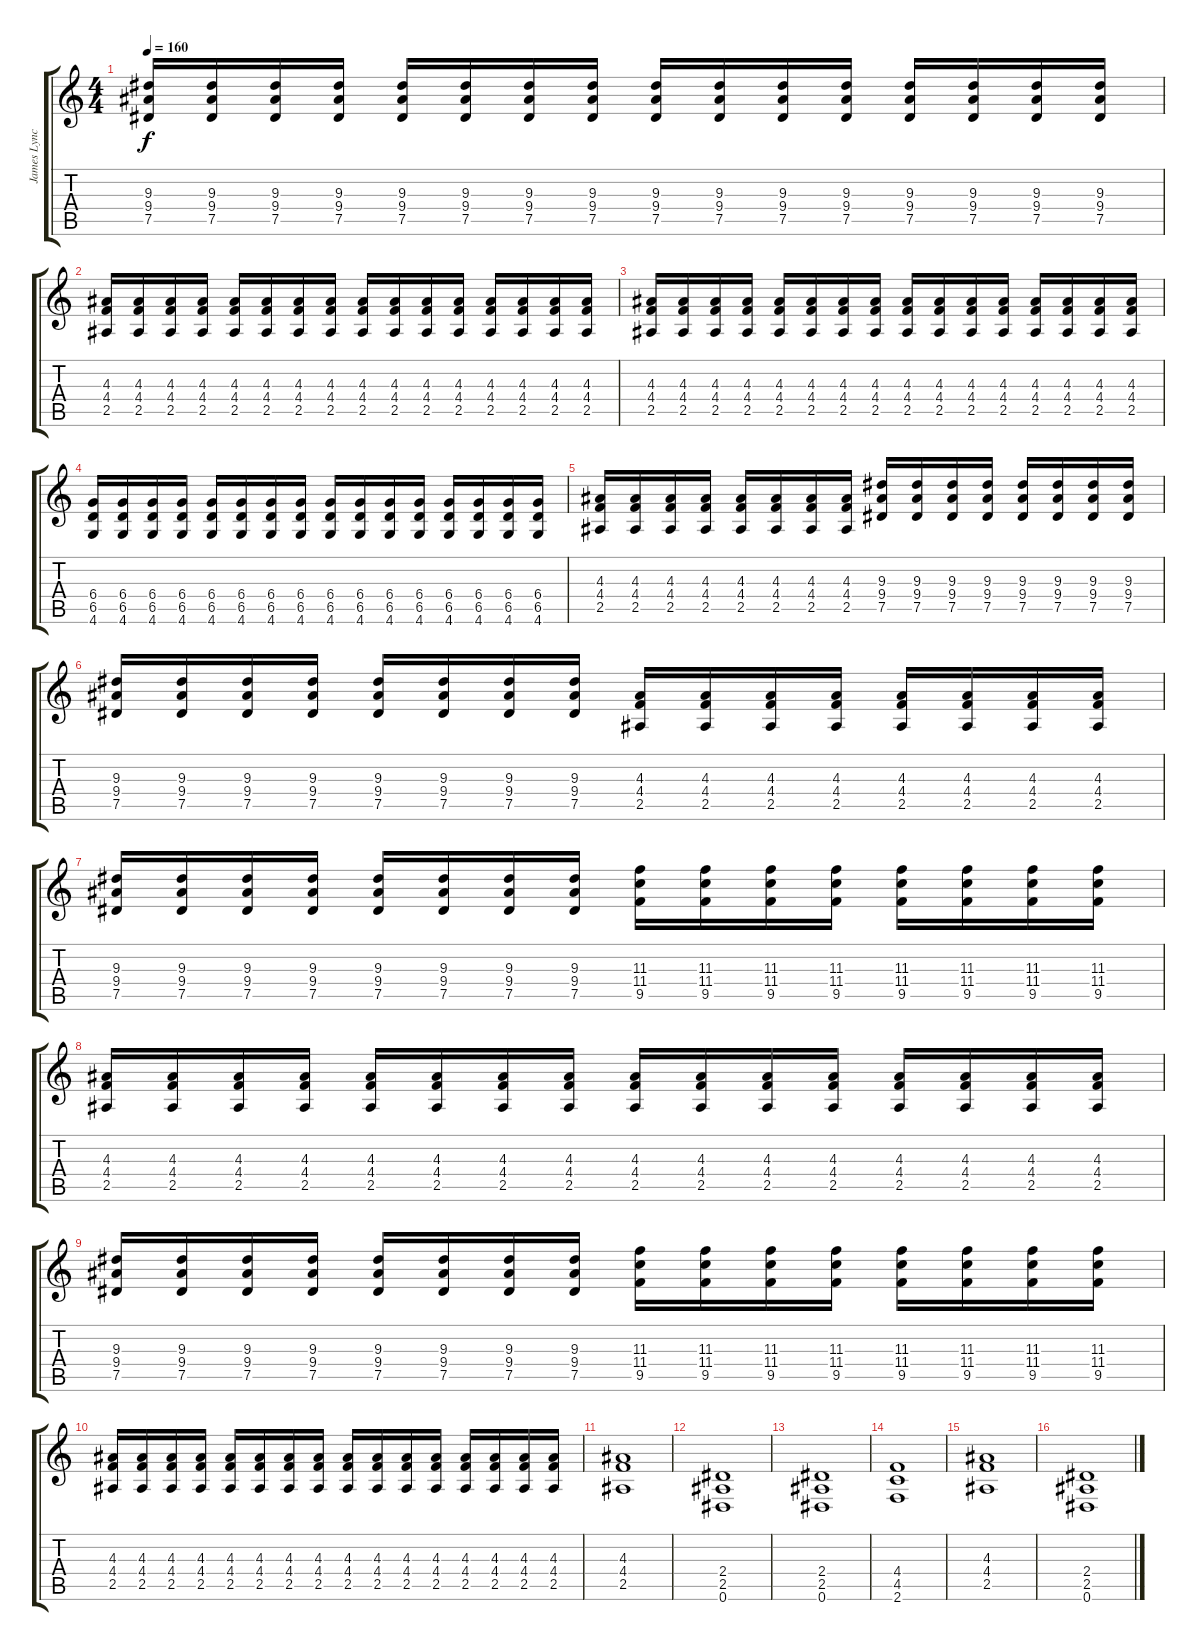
\track ("James Lynch" "James Lync") {instrument distortionguitar}
\staff {score tabs}
\tuning (Eb4 Bb3 Gb3 Db3 Ab2 Eb2) {hide}
\ts (4 4)
\tempo 160
\clef g2
\ks c
(9.3 9.4 7.5).16{dy f} (9.3 9.4 7.5).16 (9.3 9.4 7.5).16 (9.3 9.4 7.5).16 (9.3 9.4 7.5).16 (9.3 9.4 7.5).16 (9.3 9.4 7.5).16 (9.3 9.4 7.5).16 (9.3 9.4 7.5).16 (9.3 9.4 7.5).16 (9.3 9.4 7.5).16 (9.3 9.4 7.5).16 (9.3 9.4 7.5).16 (9.3 9.4 7.5).16 (9.3 9.4 7.5).16 (9.3 9.4 7.5).16 |
(4.3 4.4 2.5).16 (4.3 4.4 2.5).16 (4.3 4.4 2.5).16 (4.3 4.4 2.5).16 (4.3 4.4 2.5).16 (4.3 4.4 2.5).16 (4.3 4.4 2.5).16 (4.3 4.4 2.5).16 (4.3 4.4 2.5).16 (4.3 4.4 2.5).16 (4.3 4.4 2.5).16 (4.3 4.4 2.5).16 (4.3 4.4 2.5).16 (4.3 4.4 2.5).16 (4.3 4.4 2.5).16 (4.3 4.4 2.5).16 |
(4.3 4.4 2.5).16 (4.3 4.4 2.5).16 (4.3 4.4 2.5).16 (4.3 4.4 2.5).16 (4.3 4.4 2.5).16 (4.3 4.4 2.5).16 (4.3 4.4 2.5).16 (4.3 4.4 2.5).16 (4.3 4.4 2.5).16 (4.3 4.4 2.5).16 (4.3 4.4 2.5).16 (4.3 4.4 2.5).16 (4.3 4.4 2.5).16 (4.3 4.4 2.5).16 (4.3 4.4 2.5).16 (4.3 4.4 2.5).16 |
(6.4 6.5 4.6).16 (6.4 6.5 4.6).16 (6.4 6.5 4.6).16 (6.4 6.5 4.6).16 (6.4 6.5 4.6).16 (6.4 6.5 4.6).16 (6.4 6.5 4.6).16 (6.4 6.5 4.6).16 (6.4 6.5 4.6).16 (6.4 6.5 4.6).16 (6.4 6.5 4.6).16 (6.4 6.5 4.6).16 (6.4 6.5 4.6).16 (6.4 6.5 4.6).16 (6.4 6.5 4.6).16 (6.4 6.5 4.6).16 |
(4.3 4.4 2.5).16 (4.3 4.4 2.5).16 (4.3 4.4 2.5).16 (4.3 4.4 2.5).16 (4.3 4.4 2.5).16 (4.3 4.4 2.5).16 (4.3 4.4 2.5).16 (4.3 4.4 2.5).16 (9.3 9.4 7.5).16 (9.3 9.4 7.5).16 (9.3 9.4 7.5).16 (9.3 9.4 7.5).16 (9.3 9.4 7.5).16 (9.3 9.4 7.5).16 (9.3 9.4 7.5).16 (9.3 9.4 7.5).16 |
(9.3 9.4 7.5).16 (9.3 9.4 7.5).16 (9.3 9.4 7.5).16 (9.3 9.4 7.5).16 (9.3 9.4 7.5).16 (9.3 9.4 7.5).16 (9.3 9.4 7.5).16 (9.3 9.4 7.5).16 (4.3 4.4 2.5).16 (4.3 4.4 2.5).16 (4.3 4.4 2.5).16 (4.3 4.4 2.5).16 (4.3 4.4 2.5).16 (4.3 4.4 2.5).16 (4.3 4.4 2.5).16 (4.3 4.4 2.5).16 |
(9.3 9.4 7.5).16 (9.3 9.4 7.5).16 (9.3 9.4 7.5).16 (9.3 9.4 7.5).16 (9.3 9.4 7.5).16 (9.3 9.4 7.5).16 (9.3 9.4 7.5).16 (9.3 9.4 7.5).16 (11.3 11.4 9.5).16 (11.3 11.4 9.5).16 (11.3 11.4 9.5).16 (11.3 11.4 9.5).16 (11.3 11.4 9.5).16 (11.3 11.4 9.5).16 (11.3 11.4 9.5).16 (11.3 11.4 9.5).16 |
(4.3 4.4 2.5).16 (4.3 4.4 2.5).16 (4.3 4.4 2.5).16 (4.3 4.4 2.5).16 (4.3 4.4 2.5).16 (4.3 4.4 2.5).16 (4.3 4.4 2.5).16 (4.3 4.4 2.5).16 (4.3 4.4 2.5).16 (4.3 4.4 2.5).16 (4.3 4.4 2.5).16 (4.3 4.4 2.5).16 (4.3 4.4 2.5).16 (4.3 4.4 2.5).16 (4.3 4.4 2.5).16 (4.3 4.4 2.5).16 |
(9.3 9.4 7.5).16 (9.3 9.4 7.5).16 (9.3 9.4 7.5).16 (9.3 9.4 7.5).16 (9.3 9.4 7.5).16 (9.3 9.4 7.5).16 (9.3 9.4 7.5).16 (9.3 9.4 7.5).16 (11.3 11.4 9.5).16 (11.3 11.4 9.5).16 (11.3 11.4 9.5).16 (11.3 11.4 9.5).16 (11.3 11.4 9.5).16 (11.3 11.4 9.5).16 (11.3 11.4 9.5).16 (11.3 11.4 9.5).16 |
(4.3 4.4 2.5).16 (4.3 4.4 2.5).16 (4.3 4.4 2.5).16 (4.3 4.4 2.5).16 (4.3 4.4 2.5).16 (4.3 4.4 2.5).16 (4.3 4.4 2.5).16 (4.3 4.4 2.5).16 (4.3 4.4 2.5).16 (4.3 4.4 2.5).16 (4.3 4.4 2.5).16 (4.3 4.4 2.5).16 (4.3 4.4 2.5).16 (4.3 4.4 2.5).16 (4.3 4.4 2.5).16 (4.3 4.4 2.5).16 |
(4.3 4.4 2.5).1 |
(2.4 2.5 0.6).1 |
(2.4 2.5 0.6).1 |
(4.4 4.5 2.6).1 |
(4.3 4.4 2.5).1 |
(2.4 2.5 0.6).1
